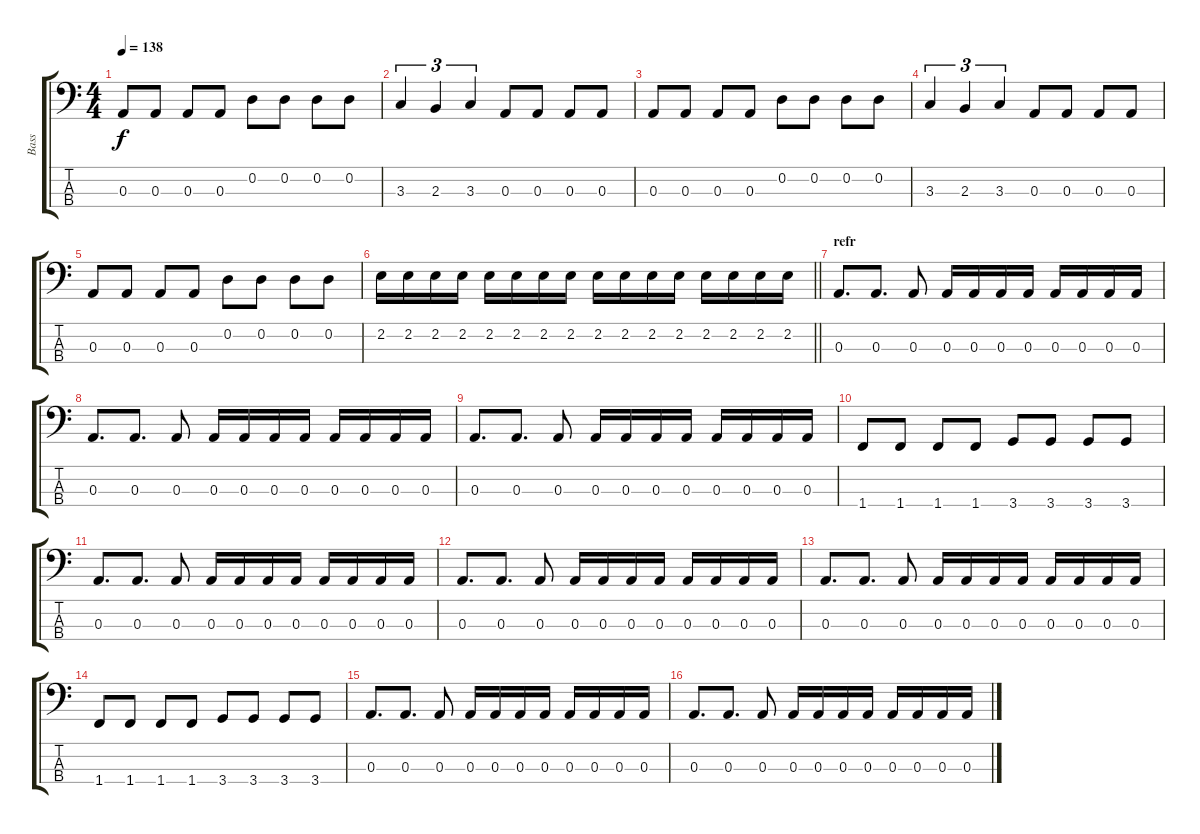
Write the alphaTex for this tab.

\track ("Bass" "Bass") {instrument electricbassfinger}
\staff {score tabs}
\tuning (G2 D2 A1 E1) {hide}
\ts (4 4)
\tempo 138
\clef f4
\ks c
0.3.8{dy f} 0.3.8 0.3.8 0.3.8 0.2.8 0.2.8 0.2.8 0.2.8 |
3.3.4{tu (3 2)} 2.3.4{tu (3 2)} 3.3.4{tu (3 2)} 0.3.8 0.3.8 0.3.8 0.3.8 |
0.3.8 0.3.8 0.3.8 0.3.8 0.2.8 0.2.8 0.2.8 0.2.8 |
3.3.4{tu (3 2)} 2.3.4{tu (3 2)} 3.3.4{tu (3 2)} 0.3.8 0.3.8 0.3.8 0.3.8 |
0.3.8 0.3.8 0.3.8 0.3.8 0.2.8 0.2.8 0.2.8 0.2.8 |
\barLineRight lightlight
2.2.16 2.2.16 2.2.16 2.2.16 2.2.16 2.2.16 2.2.16 2.2.16 2.2.16 2.2.16 2.2.16 2.2.16 2.2.16 2.2.16 2.2.16 2.2.16 |
\section ("" "refr")
0.3.8{d} 0.3.8{d} 0.3.8 0.3.16 0.3.16 0.3.16 0.3.16 0.3.16 0.3.16 0.3.16 0.3.16 |
0.3.8{d} 0.3.8{d} 0.3.8 0.3.16 0.3.16 0.3.16 0.3.16 0.3.16 0.3.16 0.3.16 0.3.16 |
0.3.8{d} 0.3.8{d} 0.3.8 0.3.16 0.3.16 0.3.16 0.3.16 0.3.16 0.3.16 0.3.16 0.3.16 |
1.4.8 1.4.8 1.4.8 1.4.8 3.4.8 3.4.8 3.4.8 3.4.8 |
0.3.8{d} 0.3.8{d} 0.3.8 0.3.16 0.3.16 0.3.16 0.3.16 0.3.16 0.3.16 0.3.16 0.3.16 |
0.3.8{d} 0.3.8{d} 0.3.8 0.3.16 0.3.16 0.3.16 0.3.16 0.3.16 0.3.16 0.3.16 0.3.16 |
0.3.8{d} 0.3.8{d} 0.3.8 0.3.16 0.3.16 0.3.16 0.3.16 0.3.16 0.3.16 0.3.16 0.3.16 |
1.4.8 1.4.8 1.4.8 1.4.8 3.4.8 3.4.8 3.4.8 3.4.8 |
0.3.8{d} 0.3.8{d} 0.3.8 0.3.16 0.3.16 0.3.16 0.3.16 0.3.16 0.3.16 0.3.16 0.3.16 |
0.3.8{d} 0.3.8{d} 0.3.8 0.3.16 0.3.16 0.3.16 0.3.16 0.3.16 0.3.16 0.3.16 0.3.16
